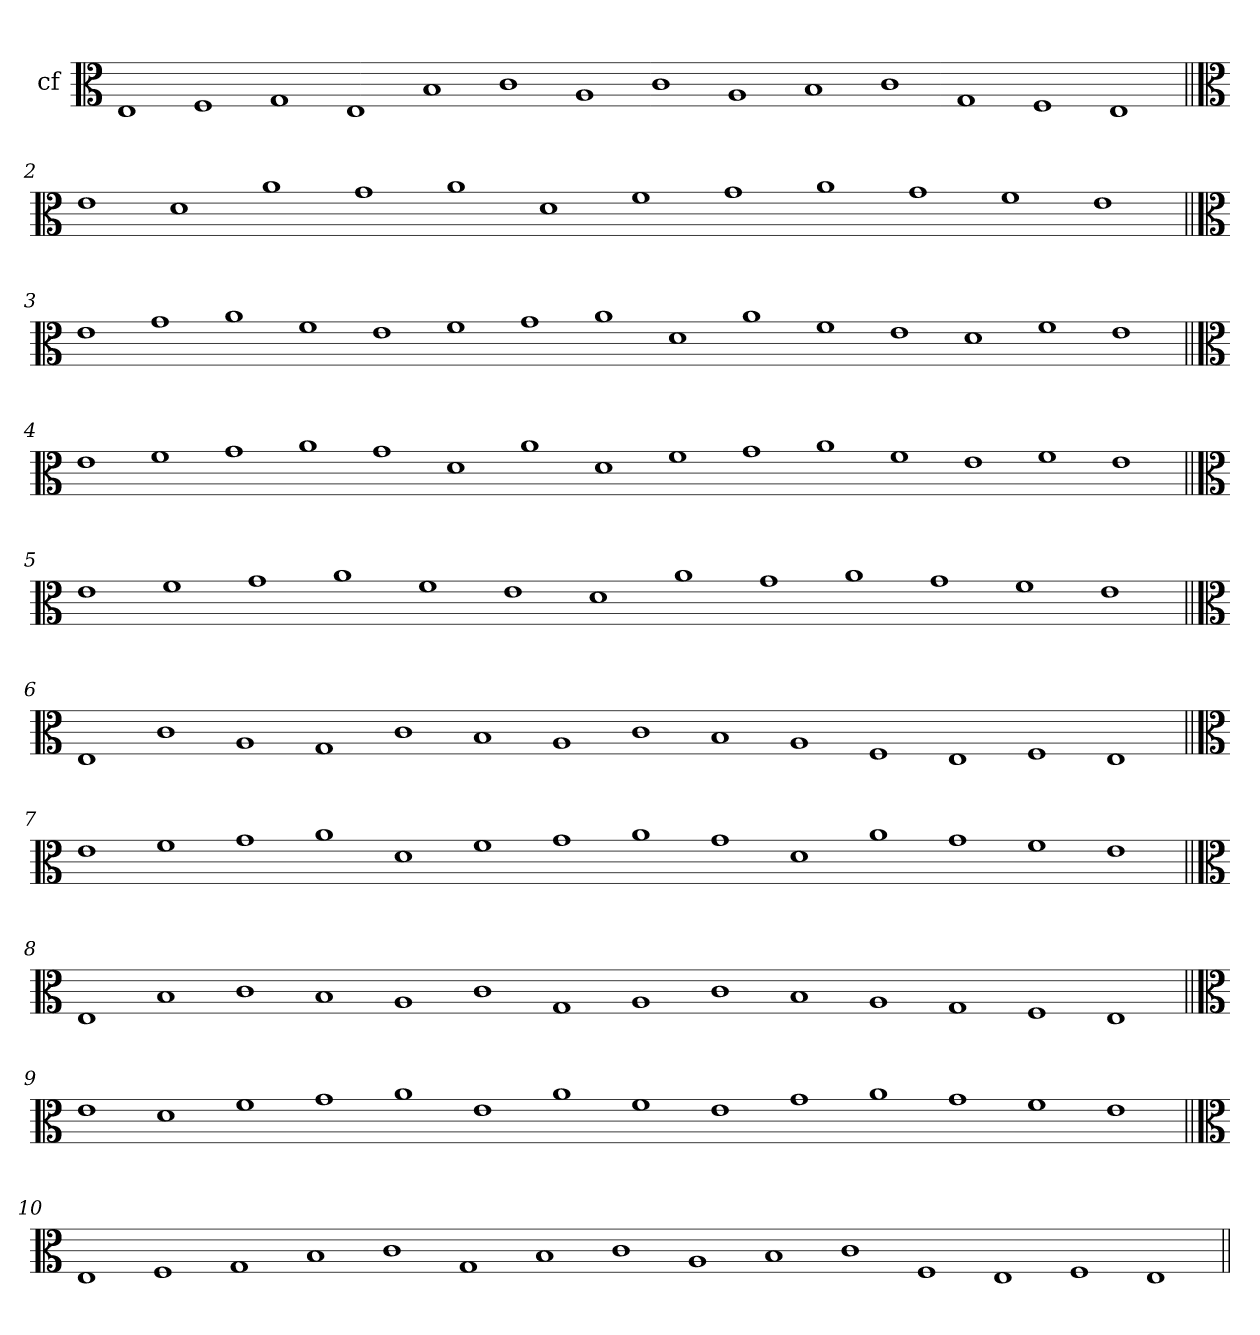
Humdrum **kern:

**kern
*part1
*staff1
*I"cf
*clefC3
*k[]
=1
1E
1F
1G
1E
1B
1c
1A
1c
1A
1B
1c
1G
1F
1E
!!LO:LB:g=z
=2||
*clefC3
*k[]
1e
1d
1a
1g
1a
1d
1f
1g
1a
1g
1f
1e
!!LO:LB:g=z
=3||
*clefC3
*k[]
1e
1g
1a
1f
1e
1f
1g
1a
1d
1a
1f
1e
1d
1f
1e
!!LO:LB:g=z
=4||
*clefC3
*k[]
1e
1f
1g
1a
1g
1d
1a
1d
1f
1g
1a
1f
1e
1f
1e
!!LO:LB:g=z
=5||
*clefC3
*k[]
1e
1f
1g
1a
1f
1e
1d
1a
1g
1a
1g
1f
1e
!!LO:LB:g=z
=6||
*clefC3
*k[]
1E
1c
1A
1G
1c
1B
1A
1c
1B
1A
1F
1E
1F
1E
!!LO:LB:g=z
=7||
*clefC3
*k[]
1e
1f
1g
1a
1d
1f
1g
1a
1g
1d
1a
1g
1f
1e
!!LO:LB:g=z
=8||
*clefC3
*k[]
1E
1B
1c
1B
1A
1c
1G
1A
1c
1B
1A
1G
1F
1E
!!LO:LB:g=z
=9||
*clefC3
*k[]
1e
1d
1f
1g
1a
1e
1a
1f
1e
1g
1a
1g
1f
1e
!!LO:LB:g=z
=10||
*clefC3
*k[]
1E
1F
1G
1B
1c
1G
1B
1c
1A
1B
1c
1F
1E
1F
1E
=||
*-
